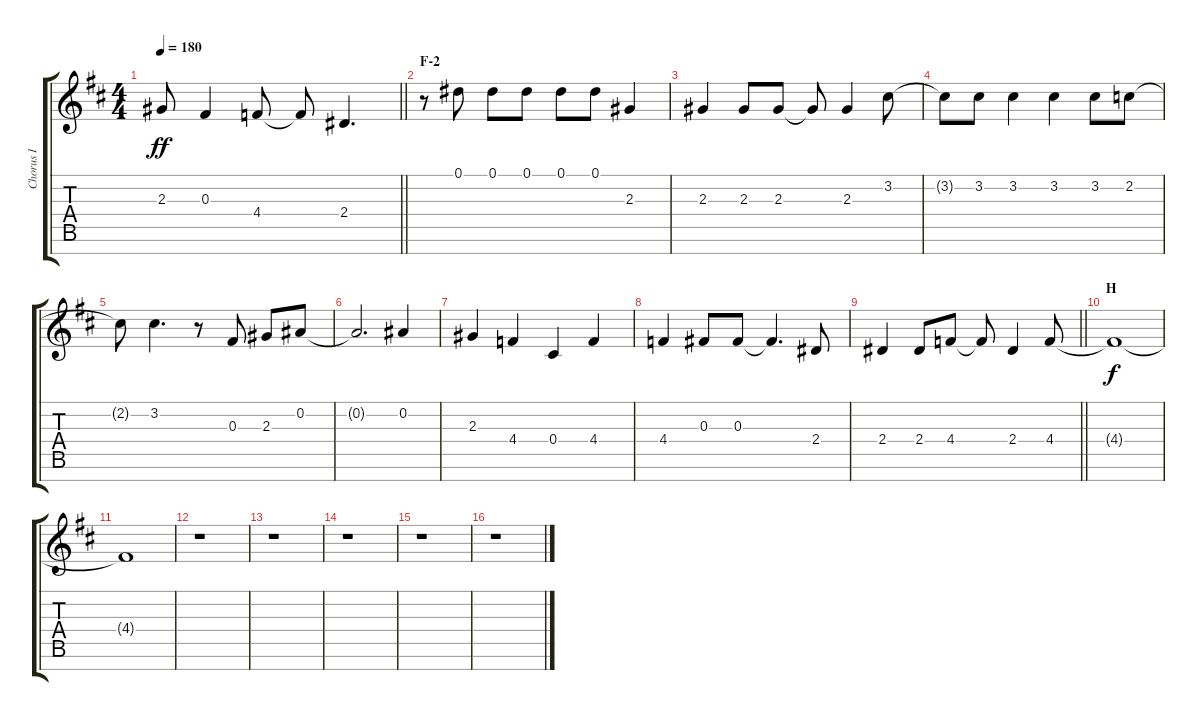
\track ("Chorus I" "Chorus I") {instrument voiceoohs}
\staff {score tabs}
\tuning (Eb5 Bb4 Gb4 Db4 Ab3 Eb3 Bb2) {hide}
\ts (4 4)
\tempo 180
\clef g2
\barLineRight lightlight
\ks d
2.3{t}.8{dy ff} 0.3.4 4.4.8 4.4{t}.8 2.4.4{d} |
\section ("" "F-2")
r.8 0.1.8 0.1.8 0.1.8 0.1.8 0.1.8 2.3.4 |
2.3.4 2.3.8 2.3.8 2.3{t}.8 2.3.4 3.2.8 |
3.2{t}.8 3.2.8 3.2.4 3.2.4 3.2.8 2.2.8 |
2.2{t}.8 3.2.4{d} r.8 0.3.8 2.3.8 0.2.8 |
0.2{t}.2{d} 0.2.4 |
2.3.4 4.4.4 0.4.4 4.4.4 |
4.4.4 0.3.8 0.3.8 0.3{t}.4{d} 2.4.8 |
\barLineRight lightlight
2.4.4 2.4.8 4.4.8 4.4{t}.8 2.4.4 4.4.8 |
\section ("" "H")
4.4{t}.1{dy f} |
4.4{t}.1 |
r.1 |
r.1 |
r.1 |
r.1 |
r.1
